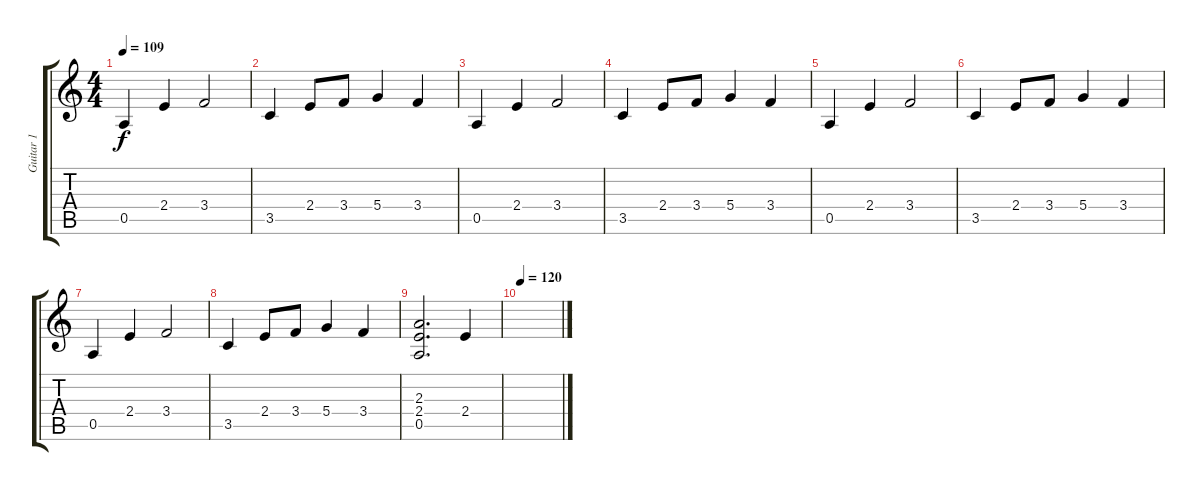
\track ("Guitar 1" "Guitar 1") {instrument distortionguitar}
\staff {score tabs}
\tuning (E4 B3 G3 D3 A2 E2) {hide}
\ts (4 4)
\tempo 109
\clef g2
\ks c
0.5.4{dy f} 2.4.4 3.4.2 |
3.5.4 2.4.8 3.4.8 5.4.4 3.4.4 |
0.5.4 2.4.4 3.4.2 |
3.5.4 2.4.8 3.4.8 5.4.4 3.4.4 |
0.5.4 2.4.4 3.4.2 |
3.5.4 2.4.8 3.4.8 5.4.4 3.4.4 |
0.5.4 2.4.4 3.4.2 |
3.5.4 2.4.8 3.4.8 5.4.4 3.4.4 |
(2.3 2.4 0.5).2{d} 2.4.4 |
\tempo 120
